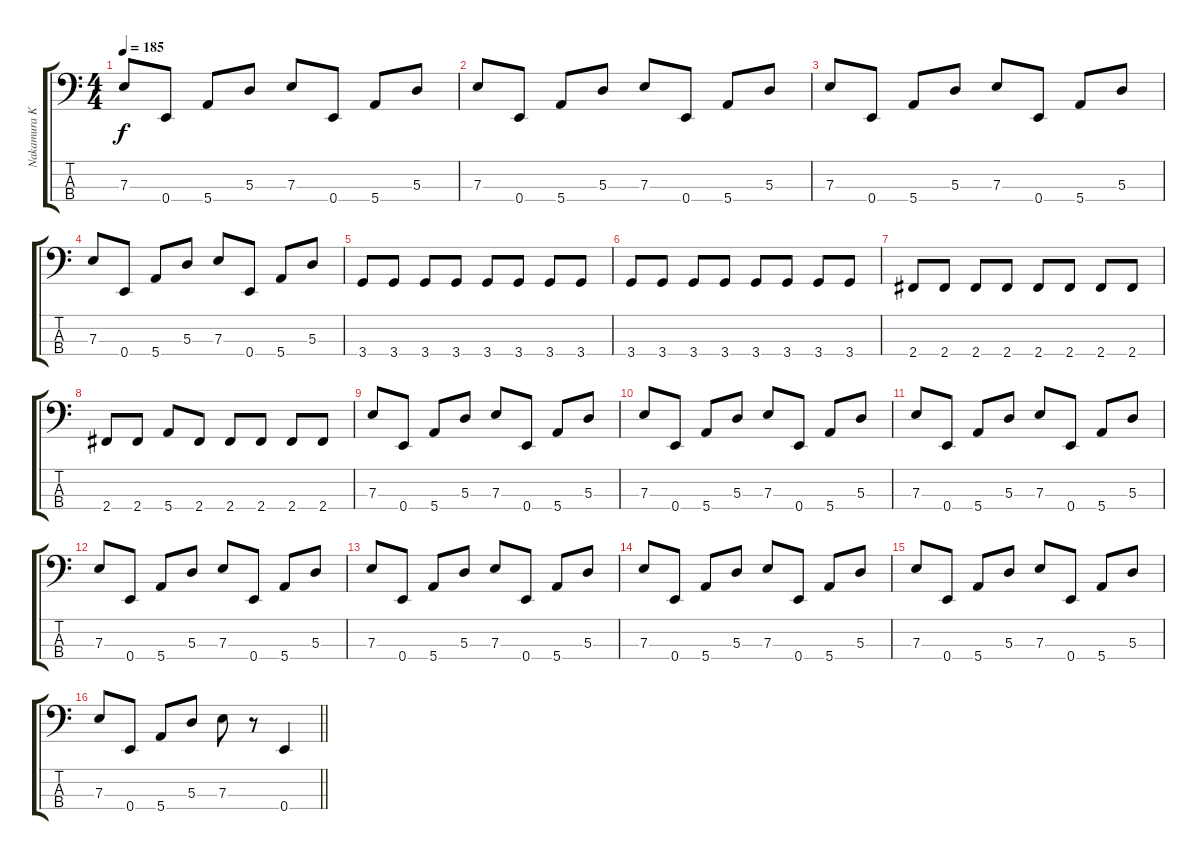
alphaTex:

\track ("Nakamura Kazuhiko" "Nakamura K") {instrument electricbasspick}
\staff {score tabs}
\tuning (G2 D2 A1 E1) {hide}
\ts (4 4)
\tempo 185
\clef f4
\ks c
7.3.8{dy f} 0.4.8 5.4.8 5.3.8 7.3.8 0.4.8 5.4.8 5.3.8 |
7.3.8 0.4.8 5.4.8 5.3.8 7.3.8 0.4.8 5.4.8 5.3.8 |
7.3.8 0.4.8 5.4.8 5.3.8 7.3.8 0.4.8 5.4.8 5.3.8 |
7.3.8 0.4.8 5.4.8 5.3.8 7.3.8 0.4.8 5.4.8 5.3.8 |
3.4.8{instrument electricbassfinger} 3.4.8 3.4.8 3.4.8 3.4.8 3.4.8 3.4.8 3.4.8 |
3.4.8 3.4.8 3.4.8 3.4.8 3.4.8 3.4.8 3.4.8 3.4.8 |
2.4.8 2.4.8 2.4.8 2.4.8 2.4.8 2.4.8 2.4.8 2.4.8 |
2.4.8 2.4.8 5.4.8 2.4.8 2.4.8 2.4.8 2.4.8 2.4.8 |
7.3.8{instrument electricbasspick} 0.4.8 5.4.8 5.3.8 7.3.8 0.4.8 5.4.8 5.3.8 |
7.3.8 0.4.8 5.4.8 5.3.8 7.3.8 0.4.8 5.4.8 5.3.8 |
7.3.8 0.4.8 5.4.8 5.3.8 7.3.8 0.4.8 5.4.8 5.3.8 |
7.3.8 0.4.8 5.4.8 5.3.8 7.3.8 0.4.8 5.4.8 5.3.8 |
7.3.8 0.4.8 5.4.8 5.3.8 7.3.8 0.4.8 5.4.8 5.3.8 |
7.3.8 0.4.8 5.4.8 5.3.8 7.3.8 0.4.8 5.4.8 5.3.8 |
7.3.8 0.4.8 5.4.8 5.3.8 7.3.8 0.4.8 5.4.8 5.3.8 |
\barLineRight lightlight
7.3.8 0.4.8 5.4.8 5.3.8 7.3.8 r.8 0.4.4
